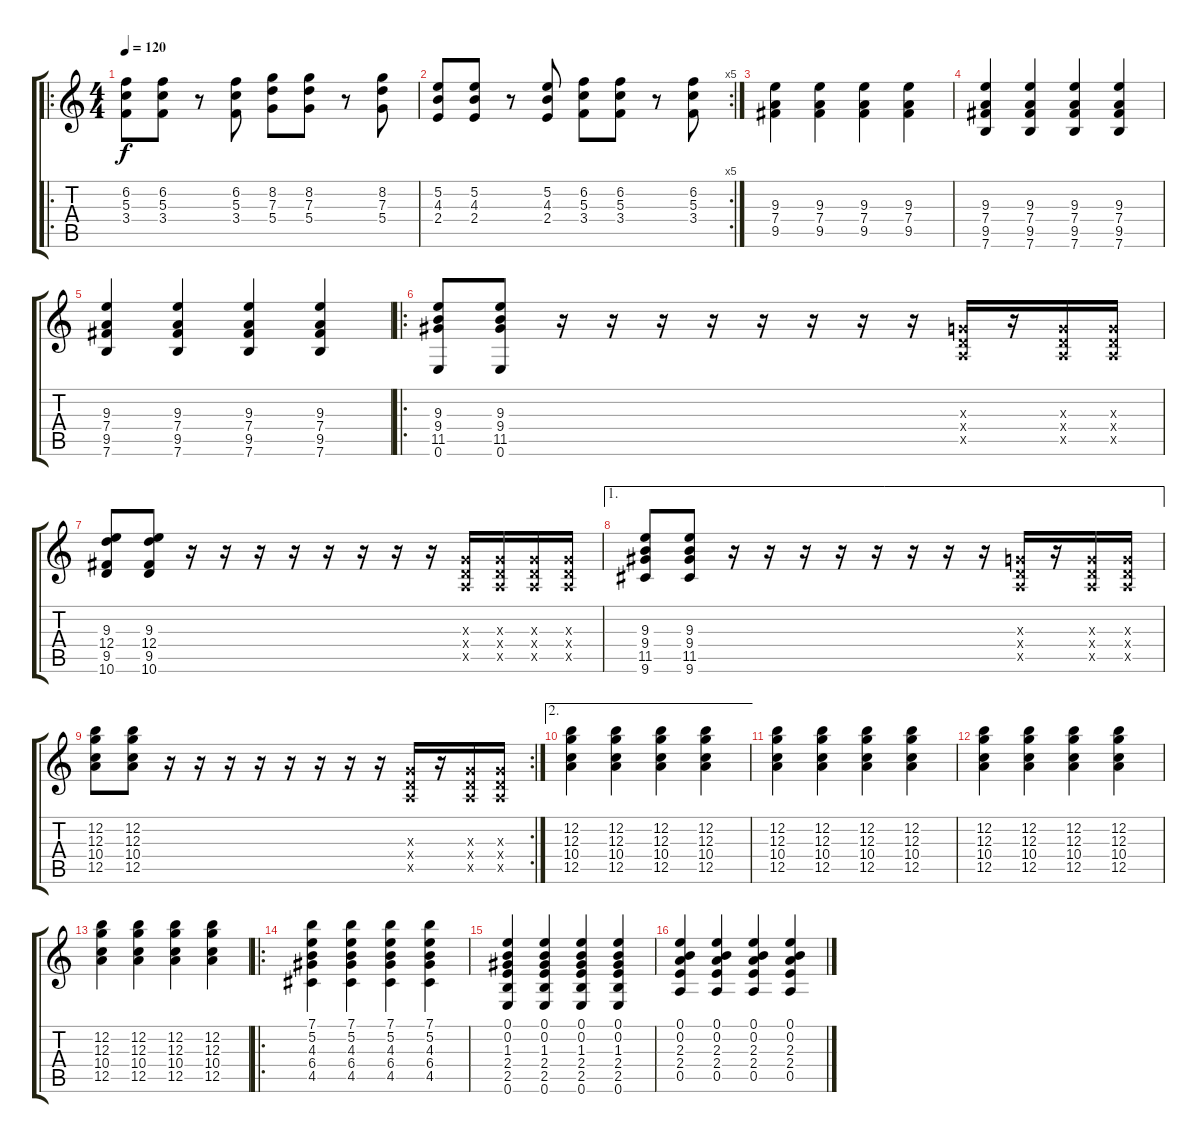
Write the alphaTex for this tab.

\track "" {instrument overdrivenguitar}
\staff {score tabs}
\tuning (E4 B3 G3 D3 A2 E2) {hide}
\ro
\ts (4 4)
\tempo 120
\clef g2
\ks c
(6.2 5.3 3.4).8{dy f} (6.2 5.3 3.4).8 r.8 (6.2 5.3 3.4).8 (8.2 7.3 5.4).8 (8.2 7.3 5.4).8 r.8 (8.2 7.3 5.4).8 |
\rc 5
(5.2 4.3 2.4).8 (5.2 4.3 2.4).8 r.8 (5.2 4.3 2.4).8 (6.2 5.3 3.4).8 (6.2 5.3 3.4).8 r.8 (6.2 5.3 3.4).8 |
(9.3 7.4 9.5).4 (9.3 7.4 9.5).4 (9.3 7.4 9.5).4 (9.3 7.4 9.5).4 |
(9.3 7.4 9.5 7.6).4 (9.3 7.4 9.5 7.6).4 (9.3 7.4 9.5 7.6).4 (9.3 7.4 9.5 7.6).4 |
(9.3 7.4 9.5 7.6).4 (9.3 7.4 9.5 7.6).4 (9.3 7.4 9.5 7.6).4 (9.3 7.4 9.5 7.6).4 |
\ro
(9.3 9.4 11.5 0.6).8 (9.3 9.4 11.5 0.6).8 r.16 r.16 r.16 r.16 r.16 r.16 r.16 r.16 (0.3{x} 0.4{x} 0.5{x}).16 r.16 (0.3{x} 0.4{x} 0.5{x}).16 (0.3{x} 0.4{x} 0.5{x}).16 |
(9.3 12.4 9.5 10.6).8 (9.3 12.4 9.5 10.6).8 r.16 r.16 r.16 r.16 r.16 r.16 r.16 r.16 (0.3{x} 0.4{x} 0.5{x}).16 (0.3{x} 0.4{x} 0.5{x}).16 (0.3{x} 0.4{x} 0.5{x}).16 (0.3{x} 0.4{x} 0.5{x}).16 |
\ae 1
(9.3 9.4 11.5 9.6).8 (9.3 9.4 11.5 9.6).8 r.16 r.16 r.16 r.16 r.16 r.16 r.16 r.16 (0.3{x} 0.4{x} 0.5{x}).16 r.16 (0.3{x} 0.4{x} 0.5{x}).16 (0.3{x} 0.4{x} 0.5{x}).16 |
\rc 2
(12.2 12.3 10.4 12.5).8 (12.2 12.3 10.4 12.5).8 r.16 r.16 r.16 r.16 r.16 r.16 r.16 r.16 (0.3{x} 0.4{x} 0.5{x}).16 r.16 (0.3{x} 0.4{x} 0.5{x}).16 (0.3{x} 0.4{x} 0.5{x}).16 |
\ae 2
(12.2 12.3 10.4 12.5).4 (12.2 12.3 10.4 12.5).4 (12.2 12.3 10.4 12.5).4 (12.2 12.3 10.4 12.5).4 |
(12.2 12.3 10.4 12.5).4 (12.2 12.3 10.4 12.5).4 (12.2 12.3 10.4 12.5).4 (12.2 12.3 10.4 12.5).4 |
(12.2 12.3 10.4 12.5).4 (12.2 12.3 10.4 12.5).4 (12.2 12.3 10.4 12.5).4 (12.2 12.3 10.4 12.5).4 |
(12.2 12.3 10.4 12.5).4 (12.2 12.3 10.4 12.5).4 (12.2 12.3 10.4 12.5).4 (12.2 12.3 10.4 12.5).4 |
\ro
(7.1 5.2 4.3 6.4 4.5).4 (7.1 5.2 4.3 6.4 4.5).4 (7.1 5.2 4.3 6.4 4.5).4 (7.1 5.2 4.3 6.4 4.5).4 |
(0.1 0.2 1.3 2.4 2.5 0.6).4 (0.1 0.2 1.3 2.4 2.5 0.6).4 (0.1 0.2 1.3 2.4 2.5 0.6).4 (0.1 0.2 1.3 2.4 2.5 0.6).4 |
(0.1 0.2 2.3 2.4 0.5).4 (0.1 0.2 2.3 2.4 0.5).4 (0.1 0.2 2.3 2.4 0.5).4 (0.1 0.2 2.3 2.4 0.5).4
